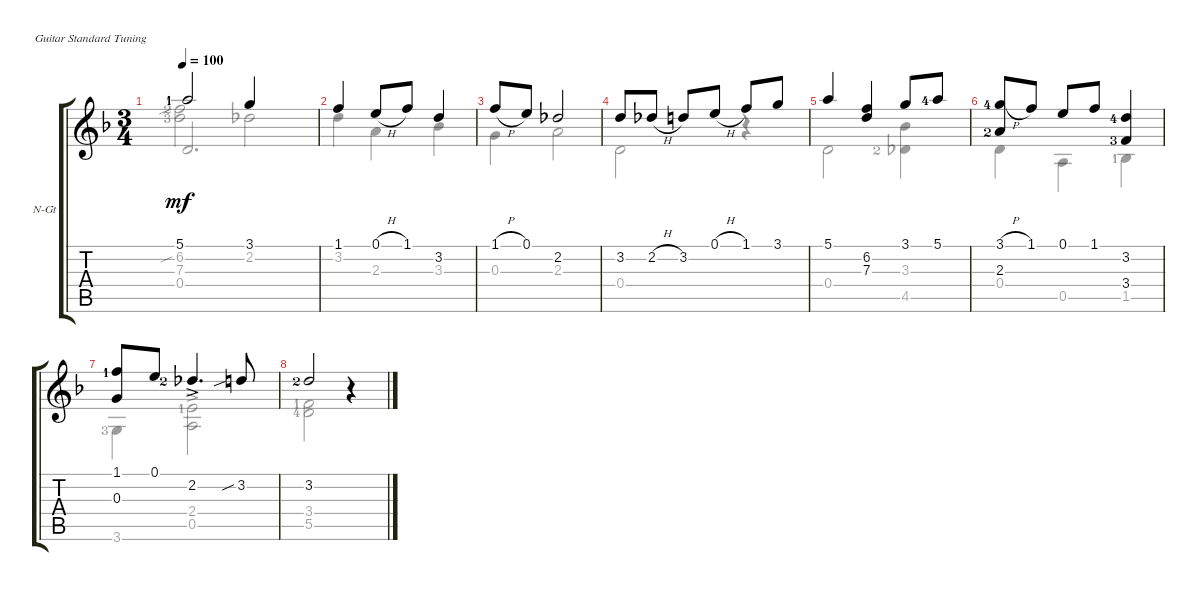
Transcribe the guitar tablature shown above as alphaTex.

\defaultSystemsLayout 4
\bracketExtendMode groupsimilarinstruments
\firstSystemTrackNameOrientation horizontal
\otherSystemsTrackNameOrientation horizontal
\track ("Nylon Guitar" "N-Gt") {instrument acousticguitarnylon}
\staff {score tabs}
\tuning (E4 B3 G3 D3 A2 E2)
\voice
\ts (3 4)
\tempo 100
\clef g2
\ks dminor
5.1{lf 2}.2{dy mf} 3.1.4 |
1.1.4 0.1{h}.8 1.1.8 3.2.4 |
1.1{h}.8 0.1.8 2.2.2 |
3.2.8 2.2{h}.8 3.2.8 0.1{h}.8 1.1.8 3.1.8 |
5.1.4 (6.2 7.3).4 3.1.8 5.1{lf 5}.8 |
(3.1{h lf 5} 2.3{lf 3}).8 1.1.8 0.1.8 1.1.8 (3.2{lf 5} 3.4{lf 4}).4 |
(1.1{lf 2} 0.3).8 0.1.8 2.2{ac lf 3}.4{d} 3.2{sib}.8 |
3.2{lf 3}.2 r.4 |
\voice
\clef g2
\ottava regular
\simile none
\ks dminor
0.4.2{d dy mf beam invert} |
3.2.4 2.3.4 3.3.4 |
0.3.4 2.3.2 |
0.4.2 r.4 |
0.4.2 (4.5{lf 3} 3.3).4 |
0.4.4 0.5.4 1.5{lf 2}.4 |
3.6{lf 4}.4 (0.5{ac} 2.4{ac lf 2}).2 |
(3.4{lf 2} 5.5{lf 5}).2 r.4 |
\voice
\clef g2
\ottava regular
\simile none
\ks dminor
(6.2{sib lf 3} 7.3{lf 4}).2{dy mf} 2.2.2 |
|
|
|
|
|
|
|
